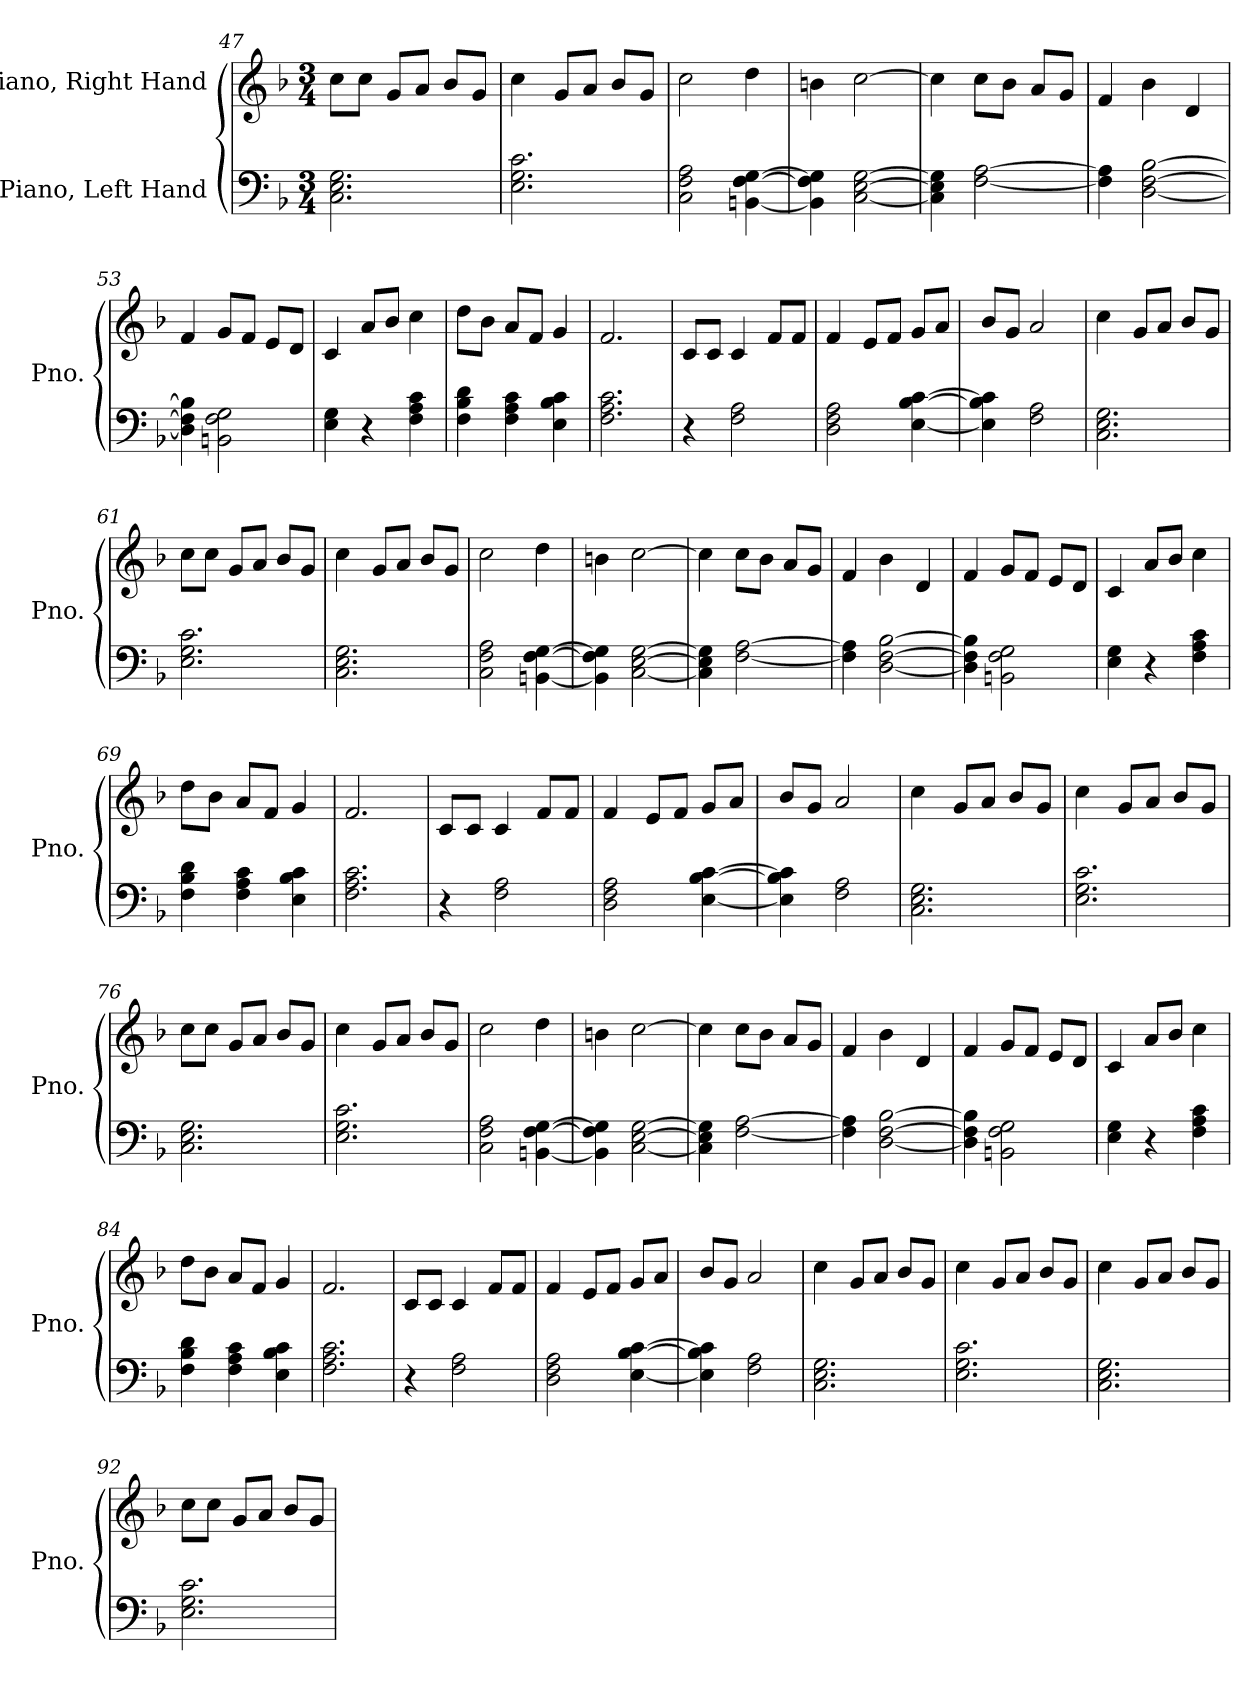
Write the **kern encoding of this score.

**kern	**kern
*part2	*part1
*staff2	*staff1
*I"Piano, Left Hand	*I"Piano, Right Hand
*I'Pno.	*I'Pno.
*clefF4	*clefG2
*k[b-]	*k[b-]
*M3/4	*M3/4
=47	=47
2.C\ 2.E\ 2.G\	8cc\L
.	8cc\J
.	8g/L
.	8a/J
.	8b-/L
.	8g/J
=48	=48
2.E\ 2.G\ 2.c\	4cc\
.	8g/L
.	8a/J
.	8b-/L
.	8g/J
=49	=49
2C\ 2F\ 2A\	2cc\
[4BBn\ [4F\ [4G\	4dd\
=50	=50
4BB\] 4F\] 4G\]	4bn\
[2C\ [2E\ [2G\	[2cc\
=51	=51
4C\] 4E\] 4G\]	4cc\]
[2F\ [2A\	8cc\L
.	8b-\J
.	8a/L
.	8g/J
=52	=52
4F\] 4A\]	4f/
[2D\ [2F\ [2B-\	4b-\
.	4d/
!!LO:LB:g=z
=53	=53
4D\] 4F\] 4B-\]	4f/
2BBn\ 2F\ 2G\	8g/L
.	8f/J
.	8e/L
.	8d/J
=54	=54
4E\ 4G\	4c/
4r	8a/L
.	8b-/J
4F\ 4A\ 4c\	4cc\
=55	=55
4F\ 4B-\ 4d\	8dd\L
.	8b-\J
4F\ 4A\ 4c\	8a/L
.	8f/J
4E\ 4B-\ 4c\	4g/
=56	=56
2.F\ 2.A\ 2.c\	2.f/
=57	=57
4r	8c/L
.	8c/J
2F\ 2A\	4c/
.	8f/L
.	8f/J
=58	=58
2D\ 2F\ 2A\	4f/
.	8e/L
.	8f/J
[4E\ [4B-\ [4c\	8g/L
.	8a/J
=59	=59
4E\] 4B-\] 4c\]	8b-/L
.	8g/J
2F\ 2A\	2a/
=60	=60
2.C\ 2.E\ 2.G\	4cc\
.	8g/L
.	8a/J
.	8b-/L
.	8g/J
!!LO:LB:g=z
=61	=61
2.E\ 2.G\ 2.c\	8cc\L
.	8cc\J
.	8g/L
.	8a/J
.	8b-/L
.	8g/J
=62	=62
2.C\ 2.E\ 2.G\	4cc\
.	8g/L
.	8a/J
.	8b-/L
.	8g/J
=63	=63
2C\ 2F\ 2A\	2cc\
[4BBn\ [4F\ [4G\	4dd\
=64	=64
4BB\] 4F\] 4G\]	4bn\
[2C\ [2E\ [2G\	[2cc\
=65	=65
4C\] 4E\] 4G\]	4cc\]
[2F\ [2A\	8cc\L
.	8b-\J
.	8a/L
.	8g/J
=66	=66
4F\] 4A\]	4f/
[2D\ [2F\ [2B-\	4b-\
.	4d/
=67	=67
4D\] 4F\] 4B-\]	4f/
2BBn\ 2F\ 2G\	8g/L
.	8f/J
.	8e/L
.	8d/J
=68	=68
4E\ 4G\	4c/
4r	8a/L
.	8b-/J
4F\ 4A\ 4c\	4cc\
!!LO:LB:g=z
=69	=69
4F\ 4B-\ 4d\	8dd\L
.	8b-\J
4F\ 4A\ 4c\	8a/L
.	8f/J
4E\ 4B-\ 4c\	4g/
=70	=70
2.F\ 2.A\ 2.c\	2.f/
=71	=71
4r	8c/L
.	8c/J
2F\ 2A\	4c/
.	8f/L
.	8f/J
=72	=72
2D\ 2F\ 2A\	4f/
.	8e/L
.	8f/J
[4E\ [4B-\ [4c\	8g/L
.	8a/J
=73	=73
4E\] 4B-\] 4c\]	8b-/L
.	8g/J
2F\ 2A\	2a/
=74	=74
2.C\ 2.E\ 2.G\	4cc\
.	8g/L
.	8a/J
.	8b-/L
.	8g/J
=75	=75
2.E\ 2.G\ 2.c\	4cc\
.	8g/L
.	8a/J
.	8b-/L
.	8g/J
!!LO:LB:g=z
=76	=76
2.C\ 2.E\ 2.G\	8cc\L
.	8cc\J
.	8g/L
.	8a/J
.	8b-/L
.	8g/J
=77	=77
2.E\ 2.G\ 2.c\	4cc\
.	8g/L
.	8a/J
.	8b-/L
.	8g/J
=78	=78
2C\ 2F\ 2A\	2cc\
[4BBn\ [4F\ [4G\	4dd\
=79	=79
4BB\] 4F\] 4G\]	4bn\
[2C\ [2E\ [2G\	[2cc\
=80	=80
4C\] 4E\] 4G\]	4cc\]
[2F\ [2A\	8cc\L
.	8b-\J
.	8a/L
.	8g/J
=81	=81
4F\] 4A\]	4f/
[2D\ [2F\ [2B-\	4b-\
.	4d/
=82	=82
4D\] 4F\] 4B-\]	4f/
2BBn\ 2F\ 2G\	8g/L
.	8f/J
.	8e/L
.	8d/J
=83	=83
4E\ 4G\	4c/
4r	8a/L
.	8b-/J
4F\ 4A\ 4c\	4cc\
!!LO:PB:g=z
=84	=84
4F\ 4B-\ 4d\	8dd\L
.	8b-\J
4F\ 4A\ 4c\	8a/L
.	8f/J
4E\ 4B-\ 4c\	4g/
=85	=85
2.F\ 2.A\ 2.c\	2.f/
=86	=86
4r	8c/L
.	8c/J
2F\ 2A\	4c/
.	8f/L
.	8f/J
=87	=87
2D\ 2F\ 2A\	4f/
.	8e/L
.	8f/J
[4E\ [4B-\ [4c\	8g/L
.	8a/J
=88	=88
4E\] 4B-\] 4c\]	8b-/L
.	8g/J
2F\ 2A\	2a/
=89	=89
2.C\ 2.E\ 2.G\	4cc\
.	8g/L
.	8a/J
.	8b-/L
.	8g/J
=90	=90
2.E\ 2.G\ 2.c\	4cc\
.	8g/L
.	8a/J
.	8b-/L
.	8g/J
=91	=91
2.C\ 2.E\ 2.G\	4cc\
.	8g/L
.	8a/J
.	8b-/L
.	8g/J
!!LO:LB:g=z
=92	=92
2.E\ 2.G\ 2.c\	8cc\L
.	8cc\J
.	8g/L
.	8a/J
.	8b-/L
.	8g/J
=	=
*-	*-
